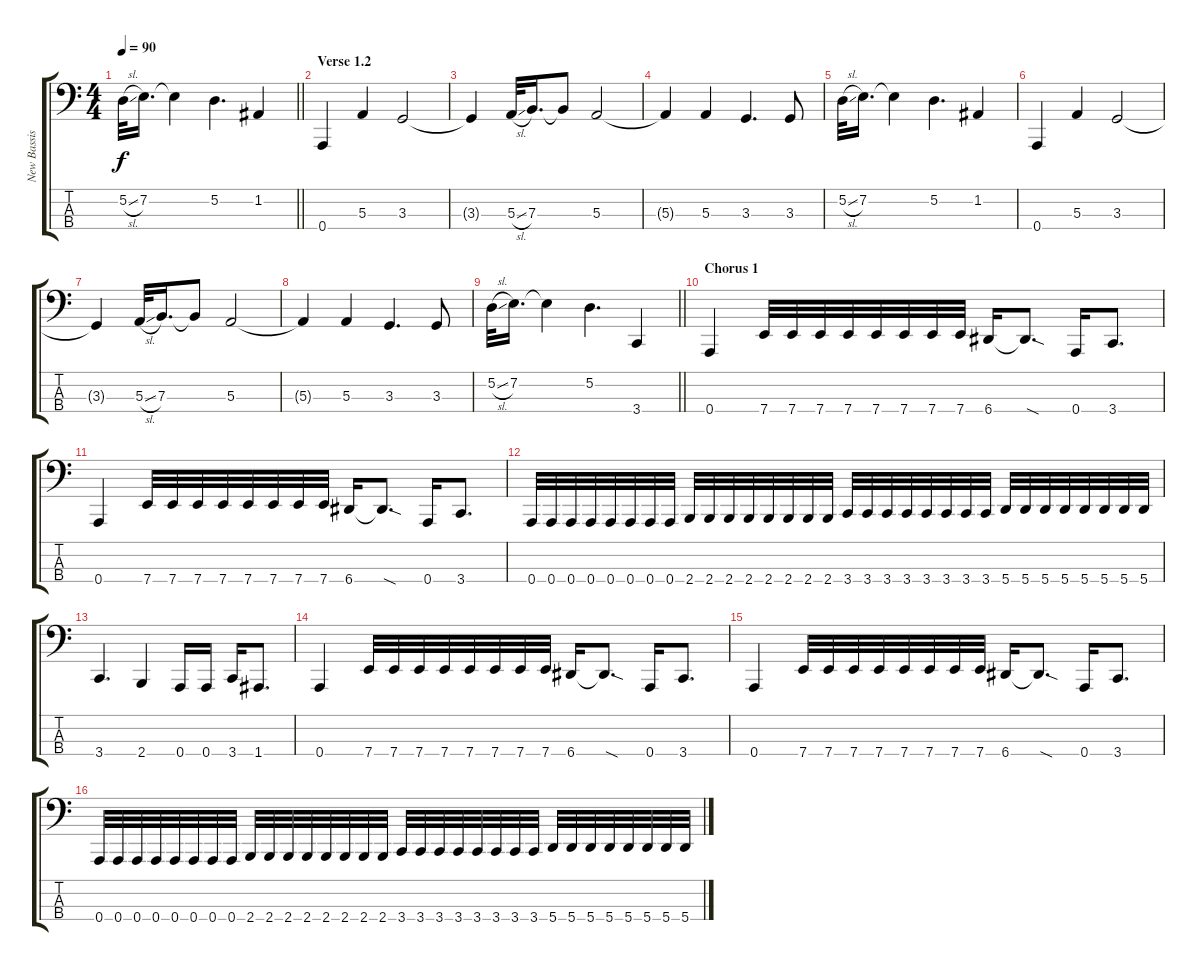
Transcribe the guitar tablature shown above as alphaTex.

\track ("New Bassist" "New Bassis") {instrument electricbasspick}
\staff {score tabs}
\tuning (D2 A1 E1 A0) {hide}
\ts (4 4)
\tempo 90
\clef f4
\barLineRight lightlight
\ks c
5.2{sl}.32{dy f} 7.2.16{d} 7.2{t}.4 5.2.4{d} 1.2.4 |
\section ("" "Verse 1.2")
0.4.4 5.3.4 3.3.2 |
3.3{t}.4 5.3{sl}.32 7.3.16{d} 7.3{t}.8 5.3.2 |
5.3{t}.4 5.3.4 3.3.4{d} 3.3.8 |
5.2{sl}.32 7.2.16{d} 7.2{t}.4 5.2.4{d} 1.2.4 |
0.4.4 5.3.4 3.3.2 |
3.3{t}.4 5.3{sl}.32 7.3.16{d} 7.3{t}.8 5.3.2 |
5.3{t}.4 5.3.4 3.3.4{d} 3.3.8 |
\barLineRight lightlight
5.2{sl}.32 7.2.16{d} 7.2{t}.4 5.2.4{d} 3.4.4 |
\section ("" "Chorus 1")
0.4.4{volume 13 instrument electricbasspick} 7.4.32 7.4.32 7.4.32 7.4.32 7.4.32 7.4.32 7.4.32 7.4.32 6.4.16 6.4{sod t}.8{d} 0.4.16 3.4.8{d} |
0.4.4 7.4.32 7.4.32 7.4.32 7.4.32 7.4.32 7.4.32 7.4.32 7.4.32 6.4.16 6.4{sod t}.8{d} 0.4.16 3.4.8{d} |
0.4.32 0.4.32 0.4.32 0.4.32 0.4.32 0.4.32 0.4.32 0.4.32 2.4.32 2.4.32 2.4.32 2.4.32 2.4.32 2.4.32 2.4.32 2.4.32 3.4.32 3.4.32 3.4.32 3.4.32 3.4.32 3.4.32 3.4.32 3.4.32 5.4.32 5.4.32 5.4.32 5.4.32 5.4.32 5.4.32 5.4.32 5.4.32 |
3.4.4{d} 2.4.4 0.4.16 0.4.16 3.4.16 1.4.8{d} |
0.4.4 7.4.32 7.4.32 7.4.32 7.4.32 7.4.32 7.4.32 7.4.32 7.4.32 6.4.16 6.4{sod t}.8{d} 0.4.16 3.4.8{d} |
0.4.4 7.4.32 7.4.32 7.4.32 7.4.32 7.4.32 7.4.32 7.4.32 7.4.32 6.4.16 6.4{sod t}.8{d} 0.4.16 3.4.8{d} |
0.4.32 0.4.32 0.4.32 0.4.32 0.4.32 0.4.32 0.4.32 0.4.32 2.4.32 2.4.32 2.4.32 2.4.32 2.4.32 2.4.32 2.4.32 2.4.32 3.4.32 3.4.32 3.4.32 3.4.32 3.4.32 3.4.32 3.4.32 3.4.32 5.4.32 5.4.32 5.4.32 5.4.32 5.4.32 5.4.32 5.4.32 5.4.32
